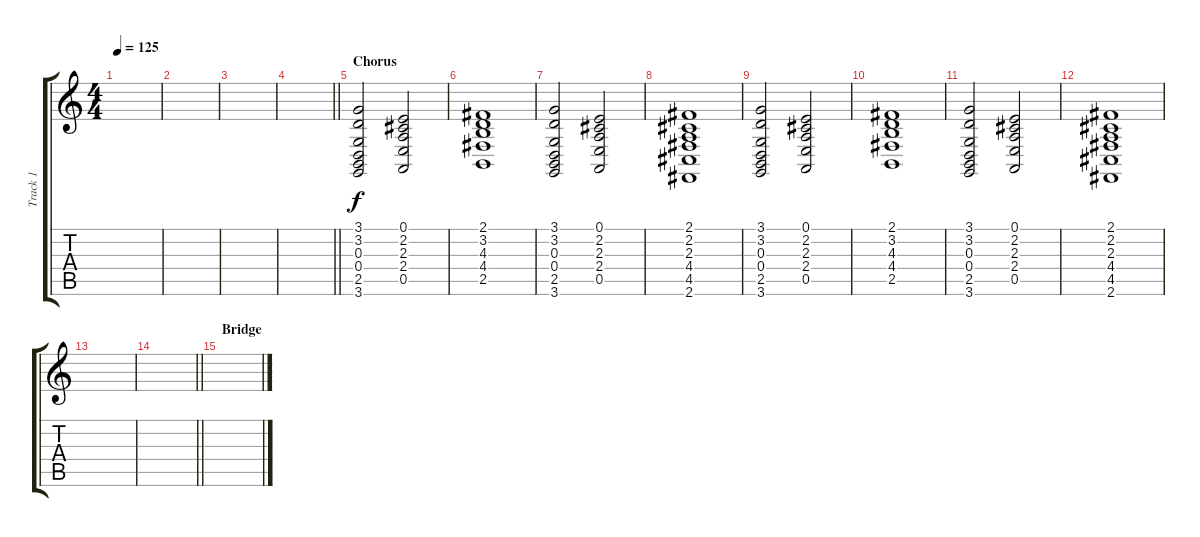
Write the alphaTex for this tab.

\track ("Track 1" "Track 1") {instrument synthstrings1}
\staff {score tabs}
\tuning (E4 B3 G3 D3 A2 E2) {hide}
\ts (4 4)
\tempo 125
\clef g2
\ks c
|
|
|
\barLineRight lightlight
|
\section ("" "Chorus")
(3.1 3.2 0.3 0.4 2.5 3.6).2 (0.1 2.2 2.3 2.4 0.5).2 |
(2.1 3.2 4.3 4.4 2.5).1 |
(3.1 3.2 0.3 0.4 2.5 3.6).2 (0.1 2.2 2.3 2.4 0.5).2 |
(2.1 2.2 2.3 4.4 4.5 2.6).1 |
(3.1 3.2 0.3 0.4 2.5 3.6).2 (0.1 2.2 2.3 2.4 0.5).2 |
(2.1 3.2 4.3 4.4 2.5).1 |
(3.1 3.2 0.3 0.4 2.5 3.6).2 (0.1 2.2 2.3 2.4 0.5).2 |
(2.1 2.2 2.3 4.4 4.5 2.6).1 |
|
\barLineRight lightlight
|
\section ("" "Bridge")
